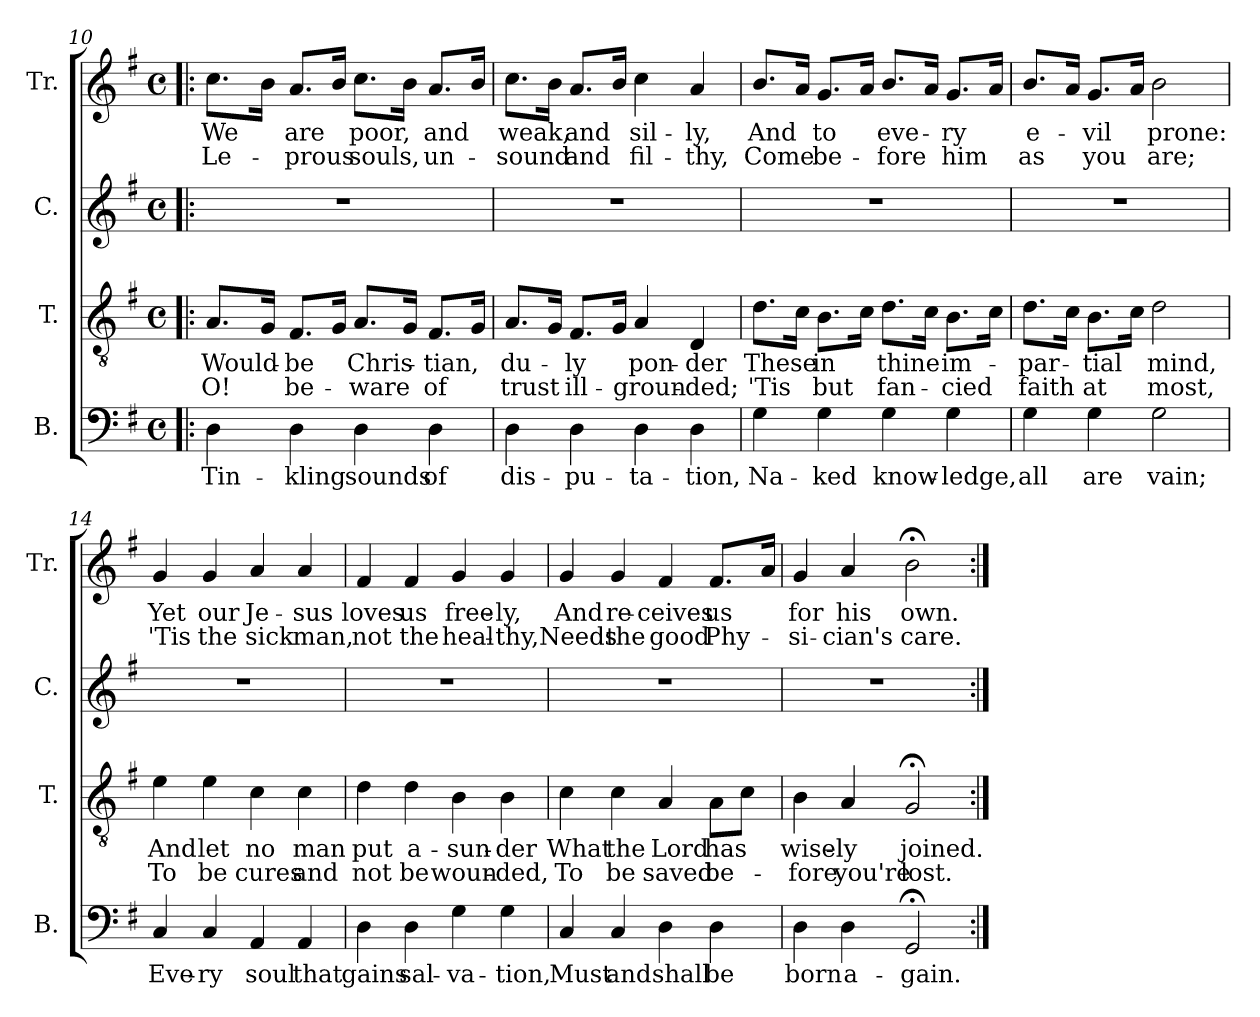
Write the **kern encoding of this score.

**kern	**text	**kern	**text	**text	**kern	**kern	**text	**text
*part4	*part4	*part3	*part3	*part3	*part2	*part1	*part1	*part1
*staff4	*staff4	*staff3	*staff3	*staff3	*staff2	*staff1	*staff1	*staff1
*I"B.	*	*I"T.	*	*	*I"C.	*I"Tr.	*	*
*I'B.	*	*I'T.	*	*	*I'C.	*I'Tr.	*	*
!!LO:LB:g=z
*clefF4	*	*clefGv2	*	*	*clefG2	*clefG2	*	*
*k[f#]	*	*k[f#]	*	*	*k[f#]	*k[f#]	*	*
*M4/4	*	*M4/4	*	*	*M4/4	*M4/4	*	*
*met(c)	*	*met(c)	*	*	*met(c)	*met(c)	*	*
=10!|:	=10!|:	=10!|:	=10!|:	=10!|:	=10!|:	=10!|:	=10!|:	=10!|:
4D\	Tin-	8.A/L	Would-	O!	1r	8.cc\L	We	Le-
.	.	16G/Jk	.	.	.	16b\Jk	.	.
4D\	-kling	8.F#/L	-be	be-	.	8.a/L	are	-prous
.	.	16G/Jk	.	.	.	16b/Jk	.	.
4D\	sounds	8.A/L	Chris-	-ware	.	8.cc\L	poor,	souls,
.	.	16G/Jk	.	.	.	16b\Jk	.	.
4D\	of	8.F#/L	-tian,	of	.	8.a/L	and	un-
.	.	16G/Jk	.	.	.	16b/Jk	.	.
=11	=11	=11	=11	=11	=11	=11	=11	=11
4D\	dis-	8.A/L	du-	trust	1r	8.cc\L	weak,	-sound
.	.	16G/Jk	.	.	.	16b\Jk	.	.
4D\	-pu-	8.F#/L	-ly	ill-	.	8.a/L	and	and
.	.	16G/Jk	.	.	.	16b/Jk	.	.
4D\	-ta-	4A/	pon-	-groun-	.	4cc\	sil-	fil-
4D\	-tion,	4D/	-der	-ded;	.	4a/	-ly,	-thy,
=12	=12	=12	=12	=12	=12	=12	=12	=12
4G\	Na-	8.d\L	These	'Tis	1r	8.b/L	And	Come
.	.	16c\Jk	.	.	.	16a/Jk	.	.
4G\	-ked	8.B\L	in	but	.	8.g/L	to	be-
.	.	16c\Jk	.	.	.	16a/Jk	.	.
4G\	know-	8.d\L	thine	fan-	.	8.b/L	eve-	-fore
.	.	16c\Jk	.	.	.	16a/Jk	.	.
4G\	-ledge,	8.B\L	im-	-cied	.	8.g/L	-ry	him
.	.	16c\Jk	.	.	.	16a/Jk	.	.
=13	=13	=13	=13	=13	=13	=13	=13	=13
4G\	all	8.d\L	-par-	faith	1r	8.b/L	e-	as
.	.	16c\Jk	.	.	.	16a/Jk	.	.
4G\	are	8.B\L	-tial	at	.	8.g/L	-vil	you
.	.	16c\Jk	.	.	.	16a/Jk	.	.
2G\	vain;	2d\	mind,	most,	.	2b\	prone:	are;
!!LO:LB:g=z
=14	=14	=14	=14	=14	=14	=14	=14	=14
4C/	Eve-	4e\	And	To	1r	4g/	Yet	'Tis
4C/	-ry	4e\	let	be	.	4g/	our	the
4AA/	soul	4c\	no	cures	.	4a/	Je-	sick
4AA/	that	4c\	man	and	.	4a/	-sus	man,
=15	=15	=15	=15	=15	=15	=15	=15	=15
4D\	gains	4d\	put	not	1r	4f#/	loves	not
4D\	sal-	4d\	a-	be	.	4f#/	us	the
4G\	-va-	4B\	-sun-	woun-	.	4g/	free-	heal-
4G\	-tion,	4B\	-der	-ded,	.	4g/	-ly,	-thy,
=16	=16	=16	=16	=16	=16	=16	=16	=16
4C/	Must	4c\	What	To	1r	4g/	And	Needs
4C/	and	4c\	the	be	.	4g/	re-	the
4D\	shall	4A/	Lord	saved	.	4f#/	-ceives	good
4D\	be	8A\L	has	be-	.	8.f#/L	us	Phy-
.	.	8c\J	.	.	.	.	.	.
.	.	.	.	.	.	16a/Jk	.	.
=17	=17	=17	=17	=17	=17	=17	=17	=17
4D\	born	4B\	wise-	-fore	1r	4g/	for	-si-
4D\	a-	4A/	-ly	you're	.	4a/	his	-cian's
2GG;</	-gain.	2G;</	joined.	lost.	.	2b;<\	own.	care.
=:|!	=:|!	=:|!	=:|!	=:|!	=:|!	=:|!	=:|!	=:|!
*-	*-	*-	*-	*-	*-	*-	*-	*-
